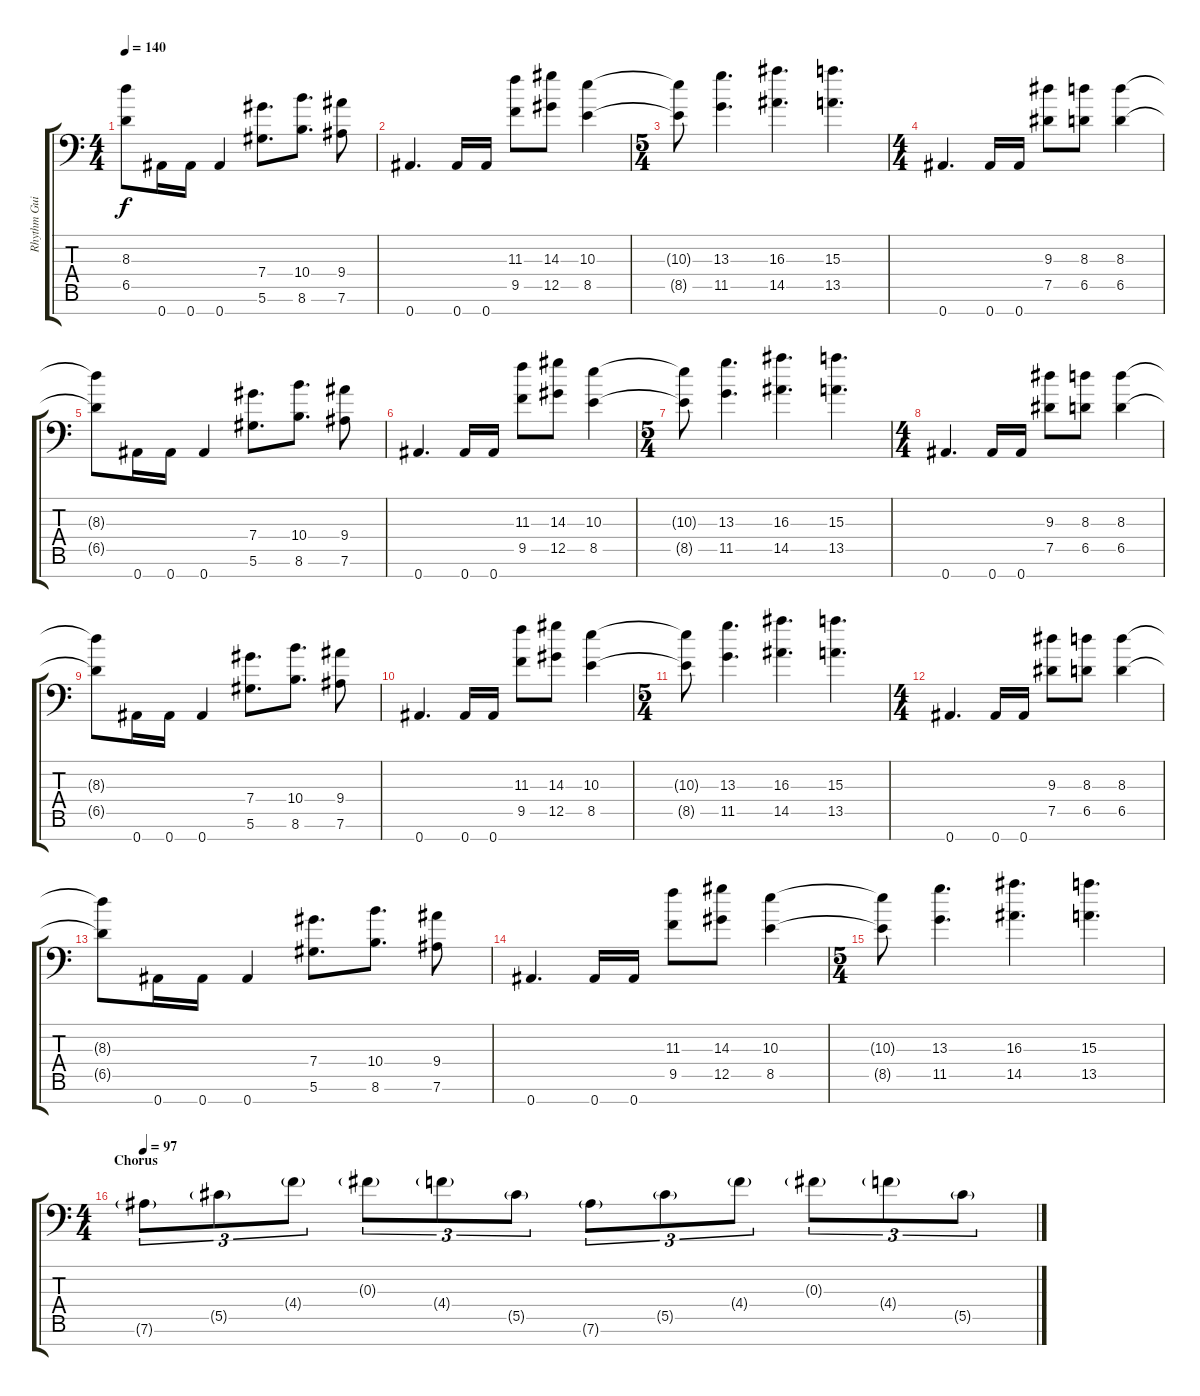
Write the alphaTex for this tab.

\track ("Rhythm Guitar Left" "Rhythm Gui") {instrument distortionguitar}
\staff {score tabs}
\tuning (Eb4 Bb3 Gb3 Db3 Ab2 Eb2 Bb1) {hide}
\ts (4 4)
\tempo 140
\clef f4
\ks c
(8.3{t} 6.5{t}).8{dy f} 0.7.16 0.7.16 0.7.4 (7.4 5.6).8{d} (10.4 8.6).8{d} (9.4 7.6).8 |
0.7.4{d} 0.7.16 0.7.16 (11.3 9.5).8 (14.3 12.5).8 (10.3 8.5).4 |
\ts (5 4)
(10.3{t} 8.5{t}).8 (13.3 11.5).4{d} (16.3 14.5).4{d} (15.3 13.5).4{d} |
\ts (4 4)
0.7.4{d} 0.7.16 0.7.16 (9.3 7.5).8 (8.3 6.5).8 (8.3 6.5).4 |
(8.3{t} 6.5{t}).8 0.7.16 0.7.16 0.7.4 (7.4 5.6).8{d} (10.4 8.6).8{d} (9.4 7.6).8 |
0.7.4{d} 0.7.16 0.7.16 (11.3 9.5).8 (14.3 12.5).8 (10.3 8.5).4 |
\ts (5 4)
(10.3{t} 8.5{t}).8 (13.3 11.5).4{d} (16.3 14.5).4{d} (15.3 13.5).4{d} |
\ts (4 4)
0.7.4{d} 0.7.16 0.7.16 (9.3 7.5).8 (8.3 6.5).8 (8.3 6.5).4 |
(8.3{t} 6.5{t}).8 0.7.16 0.7.16 0.7.4 (7.4 5.6).8{d} (10.4 8.6).8{d} (9.4 7.6).8 |
0.7.4{d} 0.7.16 0.7.16 (11.3 9.5).8 (14.3 12.5).8 (10.3 8.5).4 |
\ts (5 4)
(10.3{t} 8.5{t}).8 (13.3 11.5).4{d} (16.3 14.5).4{d} (15.3 13.5).4{d} |
\ts (4 4)
0.7.4{d} 0.7.16 0.7.16 (9.3 7.5).8 (8.3 6.5).8 (8.3 6.5).4 |
(8.3{t} 6.5{t}).8 0.7.16 0.7.16 0.7.4 (7.4 5.6).8{d} (10.4 8.6).8{d} (9.4 7.6).8 |
0.7.4{d} 0.7.16 0.7.16 (11.3 9.5).8 (14.3 12.5).8 (10.3 8.5).4 |
\ts (5 4)
(10.3{t} 8.5{t}).8 (13.3 11.5).4{d} (16.3 14.5).4{d} (15.3 13.5).4{d} |
\ts (4 4)
\section ("" "Chorus")
\tempo 97
7.6{g}.8{tu (3 2)} 5.5{g}.8{tu (3 2)} 4.4{g}.8{tu (3 2)} 0.3{g}.8{tu (3 2)} 4.4{g}.8{tu (3 2)} 5.5{g}.8{tu (3 2)} 7.6{g}.8{tu (3 2)} 5.5{g}.8{tu (3 2)} 4.4{g}.8{tu (3 2)} 0.3{g}.8{tu (3 2)} 4.4{g}.8{tu (3 2)} 5.5{g}.8{tu (3 2)}
